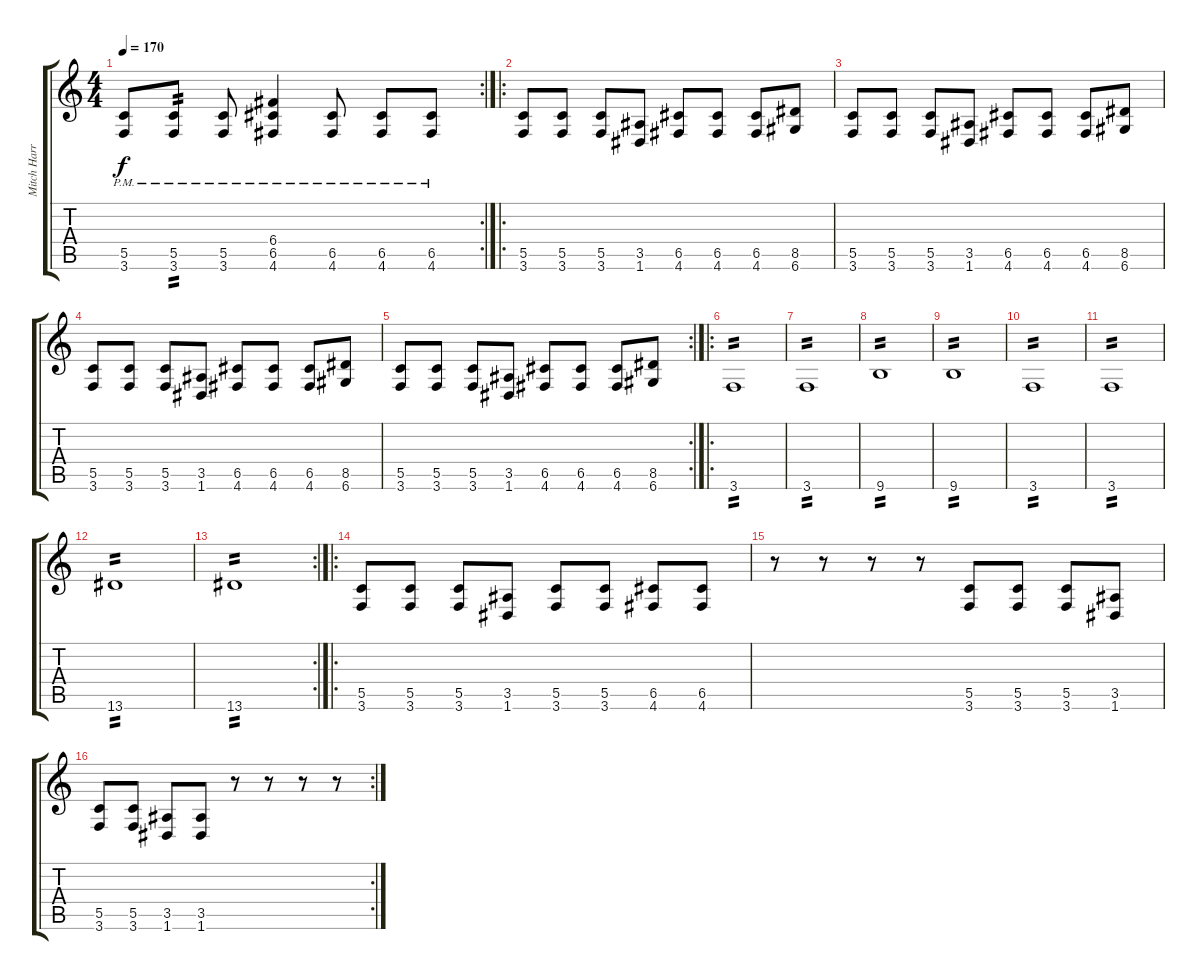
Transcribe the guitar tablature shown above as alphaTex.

\track ("Mitch Harris" "Mitch Harr") {instrument distortionguitar}
\staff {score tabs}
\tuning (D4 A3 F3 C3 G2 D2) {hide}
\rc 2
\ts (4 4)
\tempo 170
\clef g2
\ks c
(5.5{pm} 3.6{pm}).8{dy f} (5.5{pm} 3.6).8{tp 2} (5.5{pm} 3.6{pm}).8 (6.4 6.5{pm} 4.6).4 (6.5{pm} 4.6{pm}).8 (6.5{pm} 4.6{pm}).8 (6.5{pm} 4.6{pm}).8 |
\ro
(5.5 3.6).8 (5.5 3.6).8 (5.5 3.6).8 (3.5 1.6).8 (6.5 4.6).8 (6.5 4.6).8 (6.5 4.6).8 (8.5 6.6).8 |
(5.5 3.6).8 (5.5 3.6).8 (5.5 3.6).8 (3.5 1.6).8 (6.5 4.6).8 (6.5 4.6).8 (6.5 4.6).8 (8.5 6.6).8 |
(5.5 3.6).8 (5.5 3.6).8 (5.5 3.6).8 (3.5 1.6).8 (6.5 4.6).8 (6.5 4.6).8 (6.5 4.6).8 (8.5 6.6).8 |
\rc 2
(5.5 3.6).8 (5.5 3.6).8 (5.5 3.6).8 (3.5 1.6).8 (6.5 4.6).8 (6.5 4.6).8 (6.5 4.6).8 (8.5 6.6).8 |
\ro
3.6.1{tp 2} |
3.6.1{tp 2} |
9.6.1{tp 2} |
9.6.1{tp 2} |
3.6.1{tp 2} |
3.6.1{tp 2} |
13.6.1{tp 2} |
\rc 2
13.6.1{tp 2} |
\ro
(5.5 3.6).8 (5.5 3.6).8 (5.5 3.6).8 (3.5 1.6).8 (5.5 3.6).8 (5.5 3.6).8 (6.5 4.6).8 (6.5 4.6).8 |
r.8 r.8 r.8 r.8 (5.5 3.6).8 (5.5 3.6).8 (5.5 3.6).8 (3.5 1.6).8 |
\rc 2
(5.5 3.6).8 (5.5 3.6).8 (3.5 1.6).8 (3.5 1.6).8 r.8 r.8 r.8 r.8
